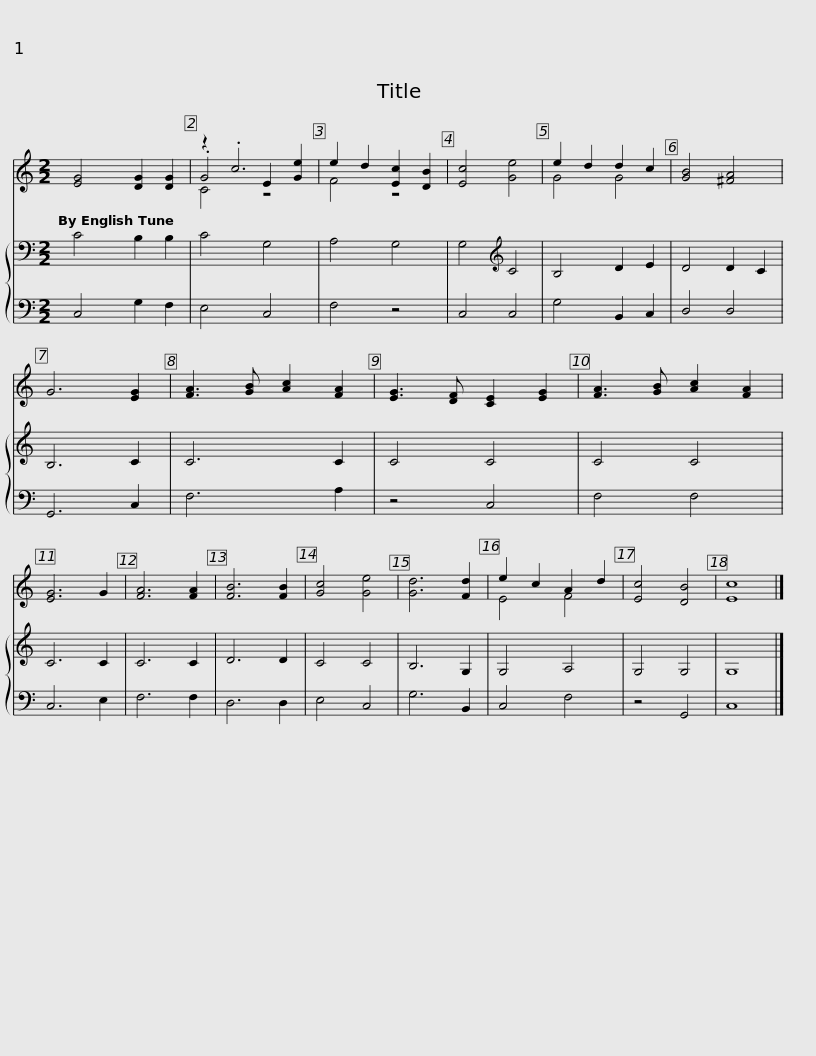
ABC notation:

X:1
%%score ( 1 2 3 ) { 4 | 5 }
L:1/8
M:2/2
I:linebreak $
K:C
V:1 treble
V:2 treble
V:3 treble
V:4 bass
V:5 bass
V:1
 [EG]4 [DG]2 [DG]2 | z2 .c6 | e2 d2 [Ec]2 [DB]2 | [Ec]4 [Ge]4 | e2 d2 d2 c2 | %5
 [GB]4 [^FA]4 |$ G6 [EG]2 | [FA]3 [GB] [Ac]2 [FA]2 | [EG]3 [DF] [CE]2 [EG]2 | [FA]3 [GB] [Ac]2 [FA]2 | %10
 [EG]6 G2 | [FA]6 [FA]2 | [FB]6 [FB]2 | [Gc]4 [Ge]4 | [Gd]6 [Fd]2 | %15
 e2 c2 A2 d2 | [Ec]4 [DB]4 |$ [Ec]8 |] %18
V:2
 x8 | .G4 E2 [Ge]2 | F4 z4 | x8 | G4 G4 | %5
 x8 |$ x8 | x8 | x8 | x8 | %10
 x8 | x8 | x8 | x8 | x8 | %15
 E4 F4 | x8 |$ x8 |] %18
V:3
 x8 | C4 z4 | x8 | x8 | x8 | %5
 x8 |$ x8 | x8 | x8 | x8 | %10
 x8 | x8 | x8 | x8 | x8 | %15
 x8 | x8 |$ x8 |] %18
V:4
 C4 B,2 B,2 | C4 G,4 | A,4 G,4 | G,4[K:treble] C4 | B,4 D2 E2 | %5
 D4 D2 C2 |$ B,6 C2 | C6 C2 | C4 C4 | C4 C4 | %10
 C6 C2 | C6 C2 | D6 D2 | C4 C4 | B,6 G,2 | %15
 G,4 A,4 | G,4 G,4 |$ G,8 |] %18
V:5
 C,4 G,2 F,2 | E,4 C,4 | F,4 z4 | C,4 C,4 | G,4 B,,2 C,2 | %5
 D,4 D,4 |$ G,,6 C,2 | F,6 A,2 | z4 C,4 | F,4 F,4 | %10
 C,6 E,2 | F,6 F,2 | D,6 D,2 | E,4 C,4 | G,6 B,,2 | %15
 C,4 F,4 | z4 G,,4 |$ C,8 |] %18
